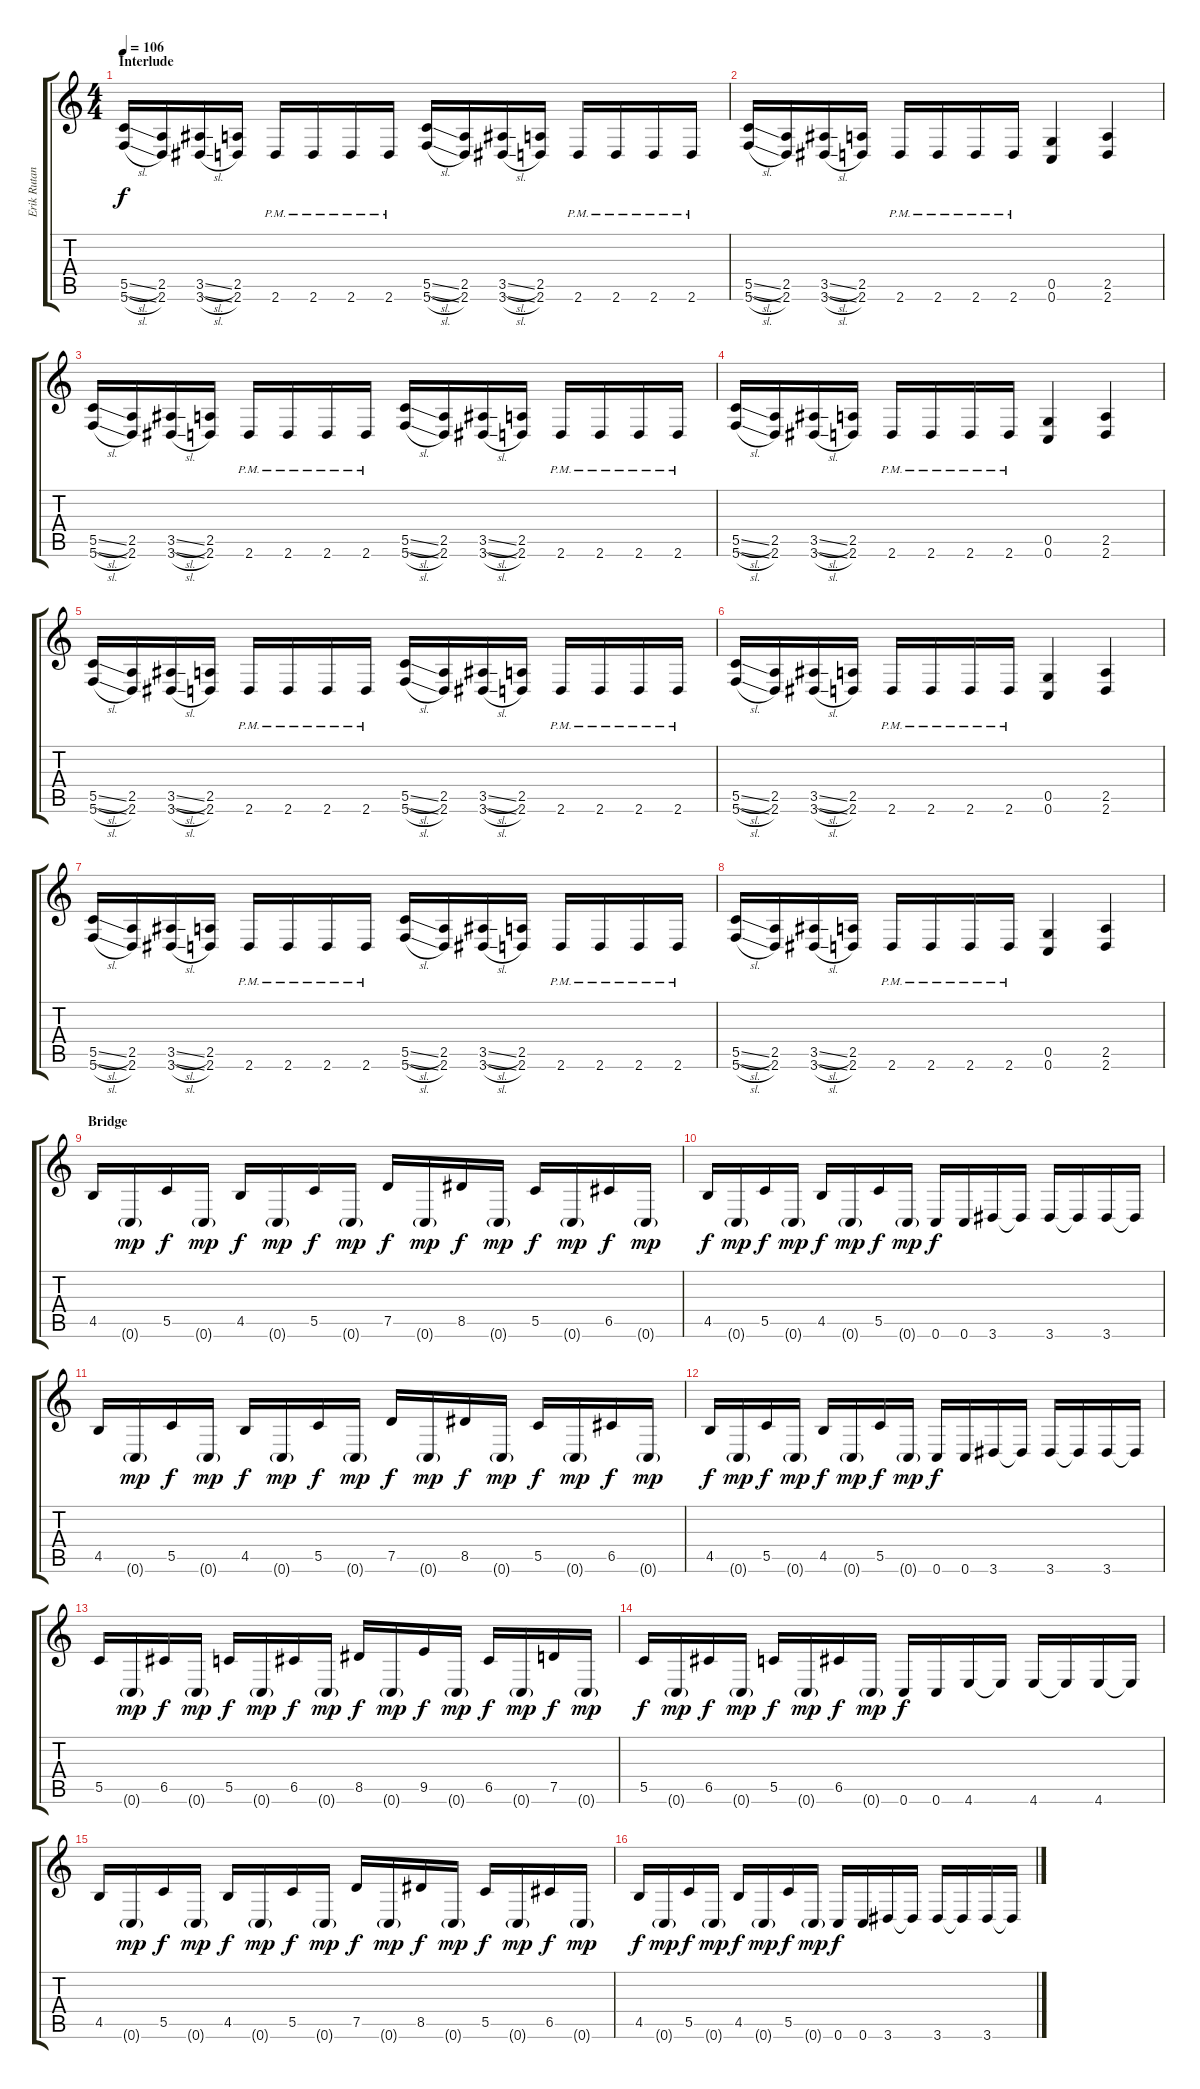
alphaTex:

\track ("Erik Rutan" "Erik Rutan") {instrument distortionguitar}
\staff {score tabs}
\tuning (D4 A3 F3 C3 G2 C2) {hide}
\ts (4 4)
\section ("" "Interlude")
\tempo 106
\clef g2
\ks c
(5.5{sl} 5.6{sl}).16{dy f} (2.5 2.6).16 (3.5{sl} 3.6{sl}).16 (2.5 2.6).16 2.6{pm}.16 2.6{pm}.16 2.6{pm}.16 2.6{pm}.16 (5.5{sl} 5.6{sl}).16 (2.5 2.6).16 (3.5{sl} 3.6{sl}).16 (2.5 2.6).16 2.6{pm}.16 2.6{pm}.16 2.6{pm}.16 2.6{pm}.16 |
(5.5{sl} 5.6{sl}).16 (2.5 2.6).16 (3.5{sl} 3.6{sl}).16 (2.5 2.6).16 2.6{pm}.16 2.6{pm}.16 2.6{pm}.16 2.6{pm}.16 (0.5 0.6).4 (2.5 2.6).4 |
(5.5{sl} 5.6{sl}).16 (2.5 2.6).16 (3.5{sl} 3.6{sl}).16 (2.5 2.6).16 2.6{pm}.16 2.6{pm}.16 2.6{pm}.16 2.6{pm}.16 (5.5{sl} 5.6{sl}).16 (2.5 2.6).16 (3.5{sl} 3.6{sl}).16 (2.5 2.6).16 2.6{pm}.16 2.6{pm}.16 2.6{pm}.16 2.6{pm}.16 |
(5.5{sl} 5.6{sl}).16 (2.5 2.6).16 (3.5{sl} 3.6{sl}).16 (2.5 2.6).16 2.6{pm}.16 2.6{pm}.16 2.6{pm}.16 2.6{pm}.16 (0.5 0.6).4 (2.5 2.6).4 |
(5.5{sl} 5.6{sl}).16 (2.5 2.6).16 (3.5{sl} 3.6{sl}).16 (2.5 2.6).16 2.6{pm}.16 2.6{pm}.16 2.6{pm}.16 2.6{pm}.16 (5.5{sl} 5.6{sl}).16 (2.5 2.6).16 (3.5{sl} 3.6{sl}).16 (2.5 2.6).16 2.6{pm}.16 2.6{pm}.16 2.6{pm}.16 2.6{pm}.16 |
(5.5{sl} 5.6{sl}).16 (2.5 2.6).16 (3.5{sl} 3.6{sl}).16 (2.5 2.6).16 2.6{pm}.16 2.6{pm}.16 2.6{pm}.16 2.6{pm}.16 (0.5 0.6).4 (2.5 2.6).4 |
(5.5{sl} 5.6{sl}).16 (2.5 2.6).16 (3.5{sl} 3.6{sl}).16 (2.5 2.6).16 2.6{pm}.16 2.6{pm}.16 2.6{pm}.16 2.6{pm}.16 (5.5{sl} 5.6{sl}).16 (2.5 2.6).16 (3.5{sl} 3.6{sl}).16 (2.5 2.6).16 2.6{pm}.16 2.6{pm}.16 2.6{pm}.16 2.6{pm}.16 |
(5.5{sl} 5.6{sl}).16 (2.5 2.6).16 (3.5{sl} 3.6{sl}).16 (2.5 2.6).16 2.6{pm}.16 2.6{pm}.16 2.6{pm}.16 2.6{pm}.16 (0.5 0.6).4 (2.5 2.6).4 |
\section ("" "Bridge")
4.5.16 0.6{g}.16{dy mp} 5.5.16{dy f} 0.6{g}.16{dy mp} 4.5.16{dy f} 0.6{g}.16{dy mp} 5.5.16{dy f} 0.6{g}.16{dy mp} 7.5.16{dy f} 0.6{g}.16{dy mp} 8.5.16{dy f} 0.6{g}.16{dy mp} 5.5.16{dy f} 0.6{g}.16{dy mp} 6.5.16{dy f} 0.6{g}.16{dy mp} |
4.5.16{dy f} 0.6{g}.16{dy mp} 5.5.16{dy f} 0.6{g}.16{dy mp} 4.5.16{dy f} 0.6{g}.16{dy mp} 5.5.16{dy f} 0.6{g}.16{dy mp} 0.6.16{dy f} 0.6.16 3.6.16 3.6{t}.16 3.6.16 3.6{t}.16 3.6.16 3.6{t}.16 |
4.5.16 0.6{g}.16{dy mp} 5.5.16{dy f} 0.6{g}.16{dy mp} 4.5.16{dy f} 0.6{g}.16{dy mp} 5.5.16{dy f} 0.6{g}.16{dy mp} 7.5.16{dy f} 0.6{g}.16{dy mp} 8.5.16{dy f} 0.6{g}.16{dy mp} 5.5.16{dy f} 0.6{g}.16{dy mp} 6.5.16{dy f} 0.6{g}.16{dy mp} |
4.5.16{dy f} 0.6{g}.16{dy mp} 5.5.16{dy f} 0.6{g}.16{dy mp} 4.5.16{dy f} 0.6{g}.16{dy mp} 5.5.16{dy f} 0.6{g}.16{dy mp} 0.6.16{dy f} 0.6.16 3.6.16 3.6{t}.16 3.6.16 3.6{t}.16 3.6.16 3.6{t}.16 |
5.5.16 0.6{g}.16{dy mp} 6.5.16{dy f} 0.6{g}.16{dy mp} 5.5.16{dy f} 0.6{g}.16{dy mp} 6.5.16{dy f} 0.6{g}.16{dy mp} 8.5.16{dy f} 0.6{g}.16{dy mp} 9.5.16{dy f} 0.6{g}.16{dy mp} 6.5.16{dy f} 0.6{g}.16{dy mp} 7.5.16{dy f} 0.6{g}.16{dy mp} |
5.5.16{dy f} 0.6{g}.16{dy mp} 6.5.16{dy f} 0.6{g}.16{dy mp} 5.5.16{dy f} 0.6{g}.16{dy mp} 6.5.16{dy f} 0.6{g}.16{dy mp} 0.6.16{dy f} 0.6.16 4.6.16 4.6{t}.16 4.6.16 4.6{t}.16 4.6.16 4.6{t}.16 |
4.5.16 0.6{g}.16{dy mp} 5.5.16{dy f} 0.6{g}.16{dy mp} 4.5.16{dy f} 0.6{g}.16{dy mp} 5.5.16{dy f} 0.6{g}.16{dy mp} 7.5.16{dy f} 0.6{g}.16{dy mp} 8.5.16{dy f} 0.6{g}.16{dy mp} 5.5.16{dy f} 0.6{g}.16{dy mp} 6.5.16{dy f} 0.6{g}.16{dy mp} |
4.5.16{dy f} 0.6{g}.16{dy mp} 5.5.16{dy f} 0.6{g}.16{dy mp} 4.5.16{dy f} 0.6{g}.16{dy mp} 5.5.16{dy f} 0.6{g}.16{dy mp} 0.6.16{dy f} 0.6.16 3.6.16 3.6{t}.16 3.6.16 3.6{t}.16 3.6.16 3.6{t}.16
